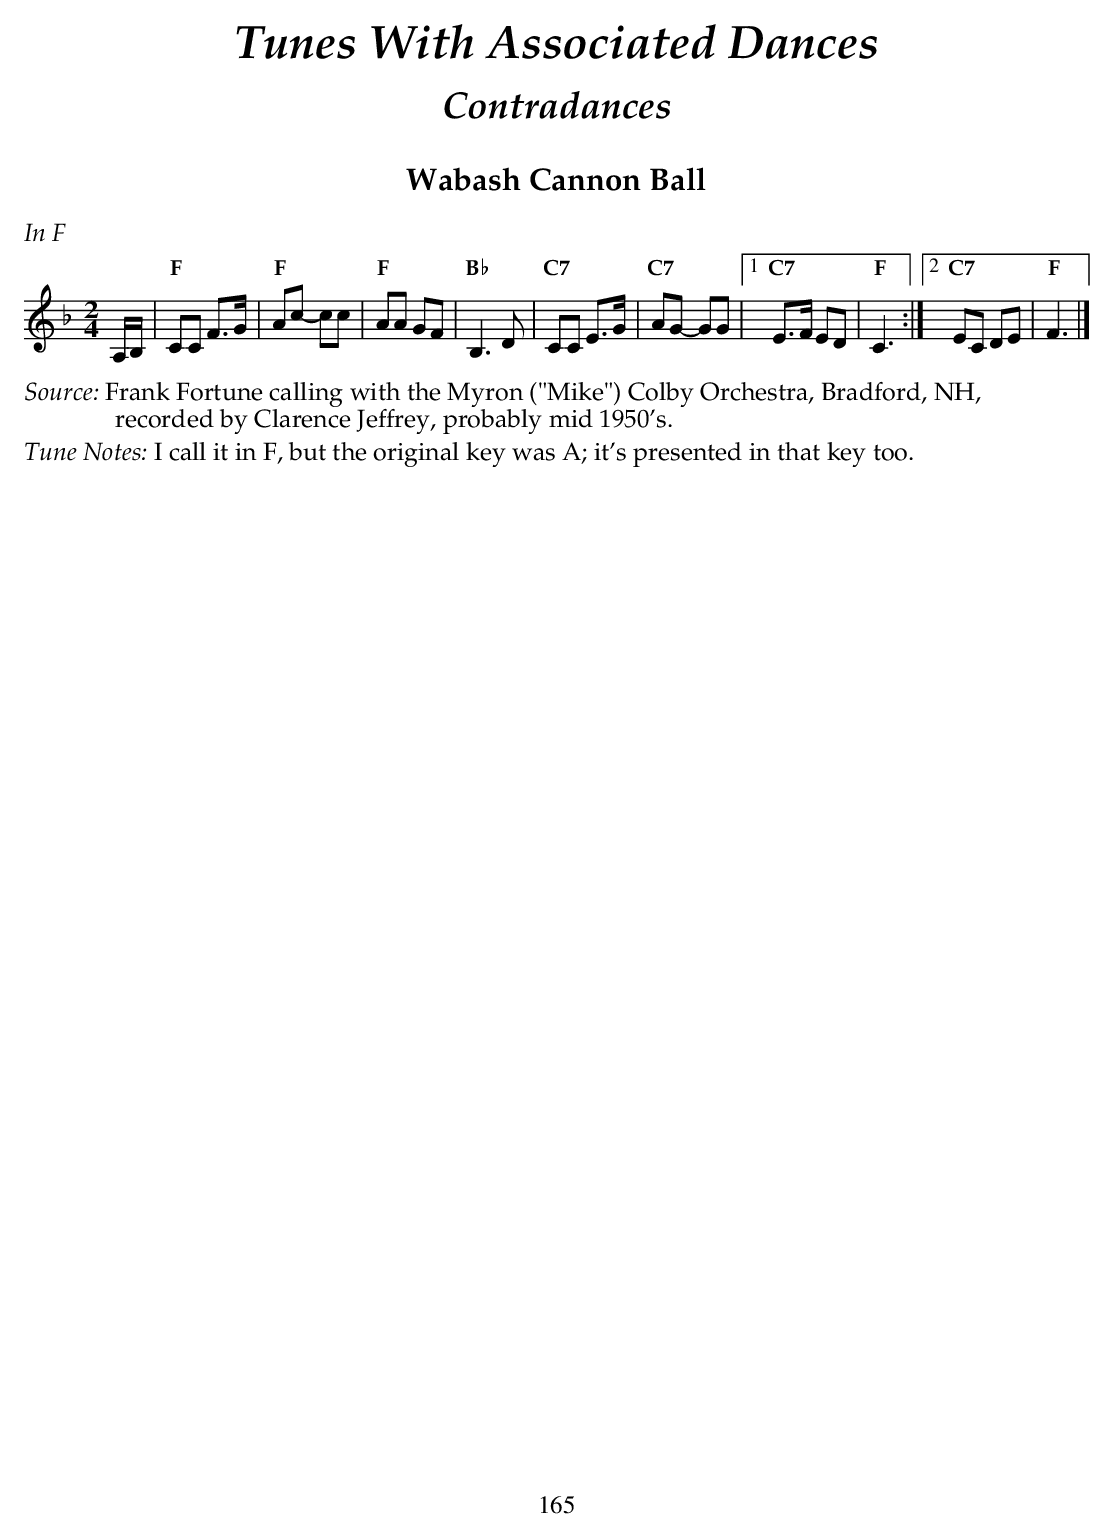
X:1
T:Wabash Cannon Ball
M:2/4
L:1/8
K:F
%%text $2In F$0
A,/2B,/2 |\
"F" CC F>G | "F" Ac- cc | "F" AA GF | "Bb" B,2>D2 |\
"C7" CC E>G | "C7" AG- GG |1 "C7" E>F ED | "F" C3 :|2\
"C7" EC DE | "F" F3 |]
